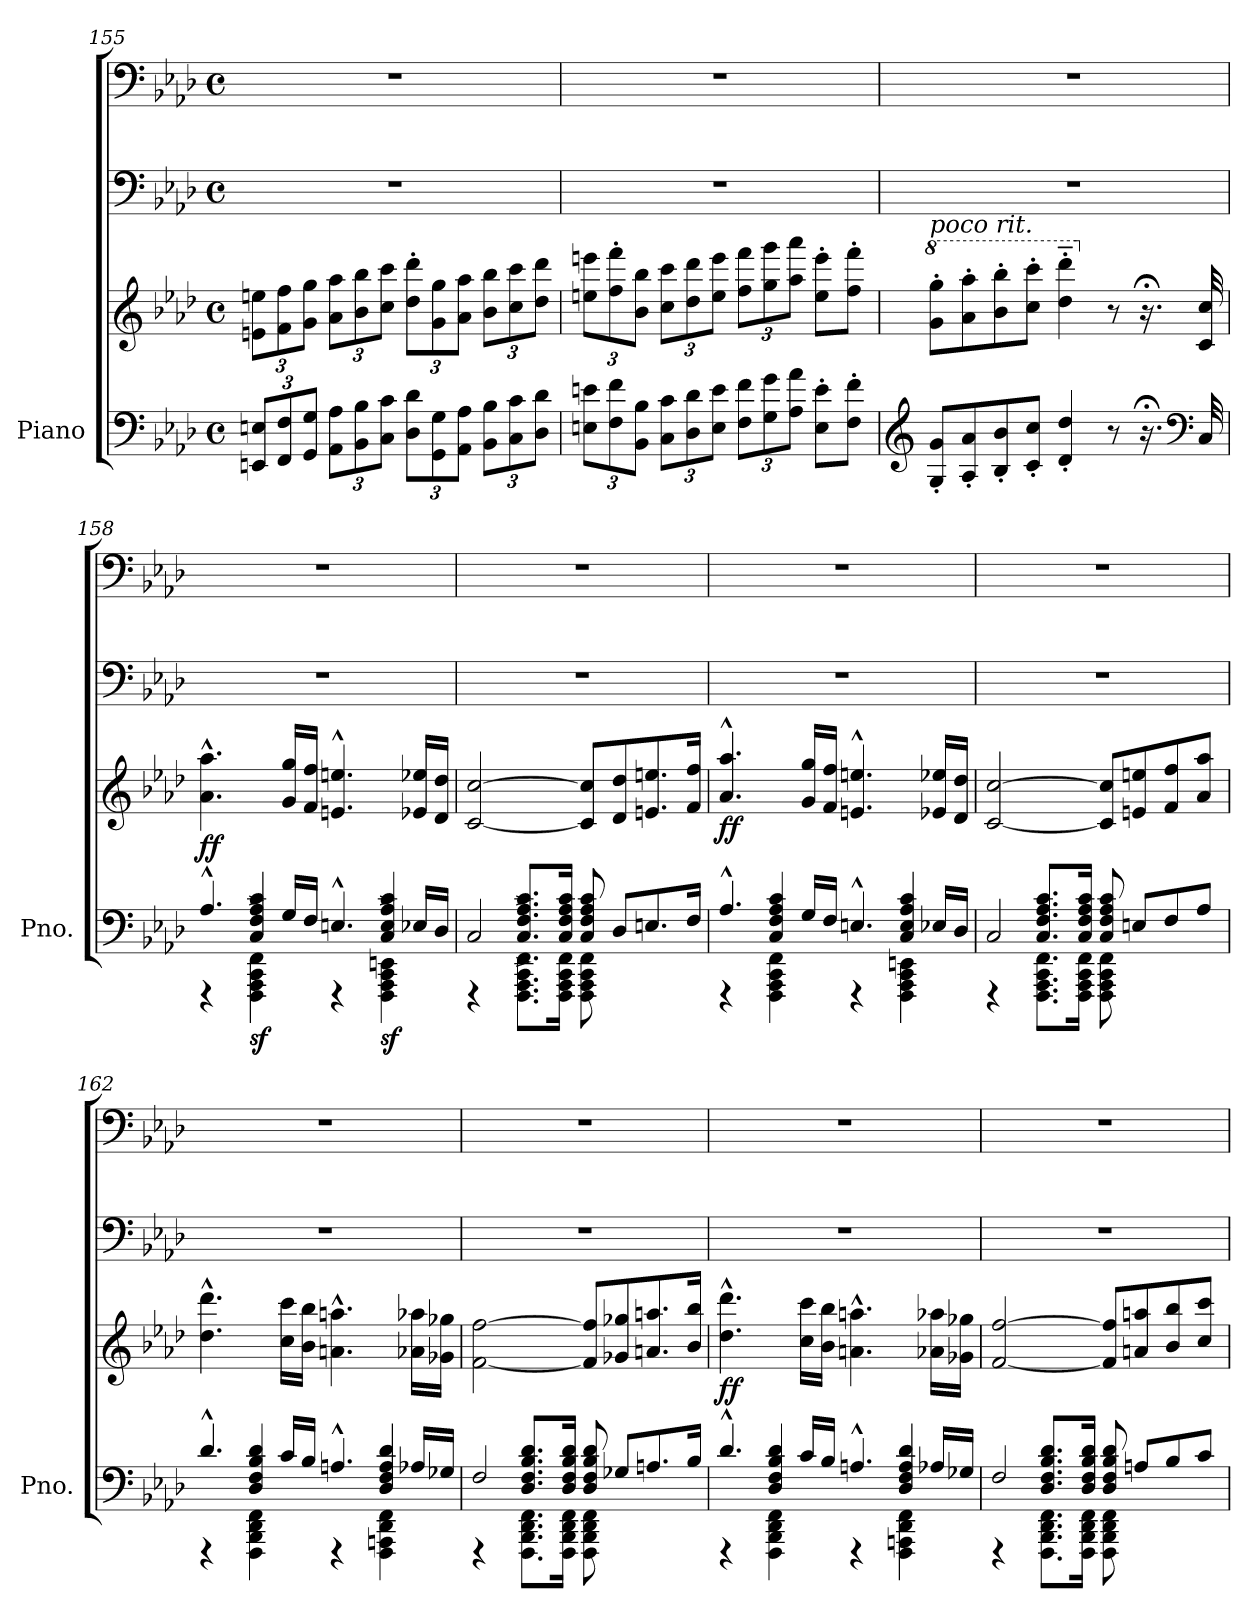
**kern	**kern	**kern	**kern	**dynam
*part1	*part1	*part1	*part1	*part1
*staff4	*staff3	*staff2	*staff1	*staff1/2/3/4
*I"Piano	*	*	*	*
*I'Pno.	*	*	*	*
!!LO:LB:g=z
*clefF4	*clefG2	*clefF4	*clefF4	*
*k[b-e-a-d-]	*k[b-e-a-d-]	*k[b-e-a-d-]	*k[b-e-a-d-]	*
*M4/4	*M4/4	*M4/4	*M4/4	*
*met(c)	*met(c)	*met(c)	*met(c)	*
*MM140	*MM140	*MM140	*MM140	*
*Xbrackettup	*Xbrackettup	*	*	*
=155	=155	=155	=155	=155
12EEn/ 12En/L	12en\ 12een\L	1r	1r	.
12FF/ 12F/	12f\ 12ff\	.	.	.
12GG/ 12G/J	12g\ 12gg\J	.	.	.
12AA-\ 12A-\L	12a-\ 12aa-\L	.	.	.
12BB-\ 12B-\	12b-\ 12bb-\	.	.	.
12C\ 12c\J	12cc\ 12ccc\J	.	.	.
12D-\ 12d-\L	12dd-\' 12ddd-\'L	.	.	.
12GG\ 12G\	12g\ 12gg\	.	.	.
12AA-\ 12A-\J	12a-\ 12aa-\J	.	.	.
12BB-\ 12B-\L	12b-\ 12bb-\L	.	.	.
12C\ 12c\	12cc\ 12ccc\	.	.	.
12D-\ 12d-\J	12dd-\ 12ddd-\J	.	.	.
=156	=156	=156	=156	=156
12En\ 12en\L	12een\ 12eeen\L	1r	1r	.
12F\ 12f\	12ff\' 12fff\'	.	.	.
12BB-\ 12B-\J	12b-\ 12bb-\J	.	.	.
12C\ 12c\L	12cc\ 12ccc\L	.	.	.
12D-\ 12d-\	12dd-\ 12ddd-\	.	.	.
12E\ 12e\J	12ee\ 12eee\J	.	.	.
12F\ 12f\L	12ff\ 12fff\L	.	.	.
12G\ 12g\	12gg\ 12ggg\	.	.	.
12A-\ 12a-\J	12aa-\ 12aaa-\J	.	.	.
8E\' 8e\'L	8ee\' 8eee\'L	.	.	.
8F\' 8f\'J	8ff\' 8fff\'J	.	.	.
=157	=157	=157	=157	=157
*clefG2	*	*	*	*
*	*8va	*	*	*
*	*	*	*MM140	*
!	!LO:TX:a:i:t=poco rit.	!	!	!
8G/' 8g/'L	8gg\' 8ggg\'L	1r	1r	.
8A-/' 8a-/'	8aa-\' 8aaa-\'	.	.	.
8B-/' 8b-/'	8bb-\' 8bbb-\'	.	.	.
8c/' 8cc/'J	8ccc\' 8cccc\'J	.	.	.
4d-/' 4dd-/'	4ddd-\~' 4dddd-\~'	.	.	.
*	*X8va	*	*	*
8r	8r	.	.	.
16.r;<	16.r;<	.	.	.
*clefF4	*	*	*	*
32C/	32c/ 32cc/	.	.	.
!!LO:LB:g=z
=158	=158	=158	=158	=158
*	*	*	*MM65	*
*^	*	*	*	*
*	*^	*	*	*	*
!	!	!	!	!	!	!LO:DY:b=3
4.A-^^/	4ryy	4rFFF	4.a-\^^ 4.aa-\^^	1r	1r	ff
!	!	!	!	!	!	!LO:DY:b=4
.	4C/ 4F/ 4A-/ 4c/	4FFF\^ 4AAA-\^ 4CC\^ 4FF\^	.	.	.	sf
16G/LL	.	.	16g/ 16gg/LL	.	.	.
16F/JJ	.	.	16f/ 16ff/JJ	.	.	.
4.En^^/	4ryy	4rFFF	4.en/^^ 4.een/^^	.	.	.
!	!	!	!	!	!	!LO:DY:b=4
.	4C/ 4E/ 4A-/ 4c/	4FFF\^ 4AAA-\^ 4CC\^ 4EEn\^	.	.	.	sf
16E-X/LL	.	.	16e-X/ 16ee-X/LL	.	.	.
16D-/JJ	.	.	16d-/ 16dd-/JJ	.	.	.
=159	=159	=159	=159	=159	=159	=159
2C/	4ryy	4rFFF	[2c/ [2cc/	1r	1r	.
!	!	!	!	!	!	!LO:DY:a=4
!	!	!	!	!	!	!LO:DY:n=1:b=4
.	8.C/^ 8.F/^ 8.A-/^ 8.c/^L	8.FFF\^ 8.AAA-\^ 8.CC\^ 8.FF\^L	.	.	.	sf sf
.	16C/ 16F/ 16A-/ 16c/Jk	16FFF\ 16AAA-\ 16CC\ 16FF\Jk	.	.	.	.
8C/ 8F/ 8A-/ 8c/	2ryy	8FFF\ 8AAA-\ 8CC\ 8FF\	8c/] 8cc/]L	.	.	.
8D-/L	.	8ryy	8d-/ 8dd-/	.	.	.
8.En/	.	4ryy	8.en/ 8.een/	.	.	.
16F/Jk	.	.	16f/ 16ff/Jk	.	.	.
=160	=160	=160	=160	=160	=160	=160
!	!	!	!	!	!	!LO:DY:b=3
4.A-^^/	4ryy	4rFFF	4.a-/^^ 4.aa-/^^	1r	1r	ff
.	4C/ 4F/ 4A-/ 4c/	4FFF\ 4AAA-\ 4CC\ 4FF\	.	.	.	.
16G/LL	.	.	16g/ 16gg/LL	.	.	.
16F/JJ	.	.	16f/ 16ff/JJ	.	.	.
4.En^^/	4ryy	4rFFF	4.en/^^ 4.een/^^	.	.	.
.	4C/ 4E/ 4A-/ 4c/	4FFF\ 4AAA-\ 4CC\ 4EEn\	.	.	.	.
16E-X/LL	.	.	16e-X/ 16ee-X/LL	.	.	.
16D-/JJ	.	.	16d-/ 16dd-/JJ	.	.	.
!!LO:PB:g=z
=161	=161	=161	=161	=161	=161	=161
2C/	4ryy	4rFFF	[2c/ [2cc/	1r	1r	.
.	8.C/ 8.F/ 8.A-/ 8.c/L	8.FFF\ 8.AAA-\ 8.CC\ 8.FF\L	.	.	.	.
.	16C/ 16F/ 16A-/ 16c/Jk	16FFF\ 16AAA-\ 16CC\ 16FF\Jk	.	.	.	.
8C/ 8F/ 8A-/ 8c/	2ryy	8FFF\ 8AAA-\ 8CC\ 8FF\	8c/] 8cc/]L	.	.	.
8En/L	.	8ryy	8en/ 8een/	.	.	.
8F/	.	4ryy	8f/ 8ff/	.	.	.
8A-/J	.	.	8a-/ 8aa-/J	.	.	.
=162	=162	=162	=162	=162	=162	=162
4.d-^^/	4ryy	4rFFF	4.dd-\^^ 4.ddd-\^^	1r	1r	.
.	4D-/ 4F/ 4B-/ 4d-/	4FFF\ 4BBB-\ 4DD-\ 4FF\	.	.	.	.
16c/LL	.	.	16cc\ 16ccc\LL	.	.	.
16B-/JJ	.	.	16b-\ 16bb-\JJ	.	.	.
4.An^^/	4ryy	4rFFF	4.an\^^ 4.aan\^^	.	.	.
.	4D-/ 4F/ 4A/ 4d-/	4FFF\ 4AAAn\ 4DD-\ 4FF\	.	.	.	.
16A-X/LL	.	.	16a-X\ 16aa-X\LL	.	.	.
16G-X/JJ	.	.	16g-X\ 16gg-X\JJ	.	.	.
=163	=163	=163	=163	=163	=163	=163
2F/	4ryy	4rFFF	[2f\ [2ff\	1r	1r	.
.	8.D-/ 8.F/ 8.B-/ 8.d-/L	8.FFF\ 8.BBB-\ 8.DD-\ 8.FF\L	.	.	.	.
.	16D-/ 16F/ 16B-/ 16d-/Jk	16FFF\ 16BBB-\ 16DD-\ 16FF\Jk	.	.	.	.
8D-/ 8F/ 8B-/ 8d-/	2ryy	8FFF\ 8BBB-\ 8DD-\ 8FF\	8f/] 8ff/]L	.	.	.
8G-X/L	.	8ryy	8g-X/ 8gg-X/	.	.	.
8.An/	.	4ryy	8.an/ 8.aan/	.	.	.
16B-/Jk	.	.	16b-/ 16bb-/Jk	.	.	.
!!LO:LB:g=z
=164	=164	=164	=164	=164	=164	=164
!	!	!	!	!	!	!LO:DY:b=3
4.d-^^/	4ryy	4rFFF	4.dd-\^^ 4.ddd-\^^	1r	1r	ff
.	4D-/ 4F/ 4B-/ 4d-/	4FFF\ 4BBB-\ 4DD-\ 4FF\	.	.	.	.
16c/LL	.	.	16cc\ 16ccc\LL	.	.	.
16B-/JJ	.	.	16b-\ 16bb-\JJ	.	.	.
4.An^^/	4ryy	4rFFF	4.an\^^ 4.aan\^^	.	.	.
.	4D-/ 4F/ 4A/ 4d-/	4FFF\ 4AAAn\ 4DD-\ 4FF\	.	.	.	.
16A-X/LL	.	.	16a-X\ 16aa-X\LL	.	.	.
16G-X/JJ	.	.	16g-X\ 16gg-X\JJ	.	.	.
=165	=165	=165	=165	=165	=165	=165
2F/	4ryy	4rFFF	[2f/ [2ff/	1r	1r	.
.	8.D-/ 8.F/ 8.B-/ 8.d-/L	8.FFF\ 8.BBB-\ 8.DD-\ 8.FF\L	.	.	.	.
.	16D-/ 16F/ 16B-/ 16d-/Jk	16FFF\ 16BBB-\ 16DD-\ 16FF\Jk	.	.	.	.
8D-/ 8F/ 8B-/ 8d-/	2ryy	8FFF\ 8BBB-\ 8DD-\ 8FF\	8f/] 8ff/]L	.	.	.
8An/L	.	8ryy	8an/ 8aan/	.	.	.
8B-/	.	4ryy	8b-/ 8bb-/	.	.	.
8c/J	.	.	8cc/ 8ccc/J	.	.	.
*v	*v	*v	*	*	*	*
=	=	=	=	=
*-	*-	*-	*-	*-
